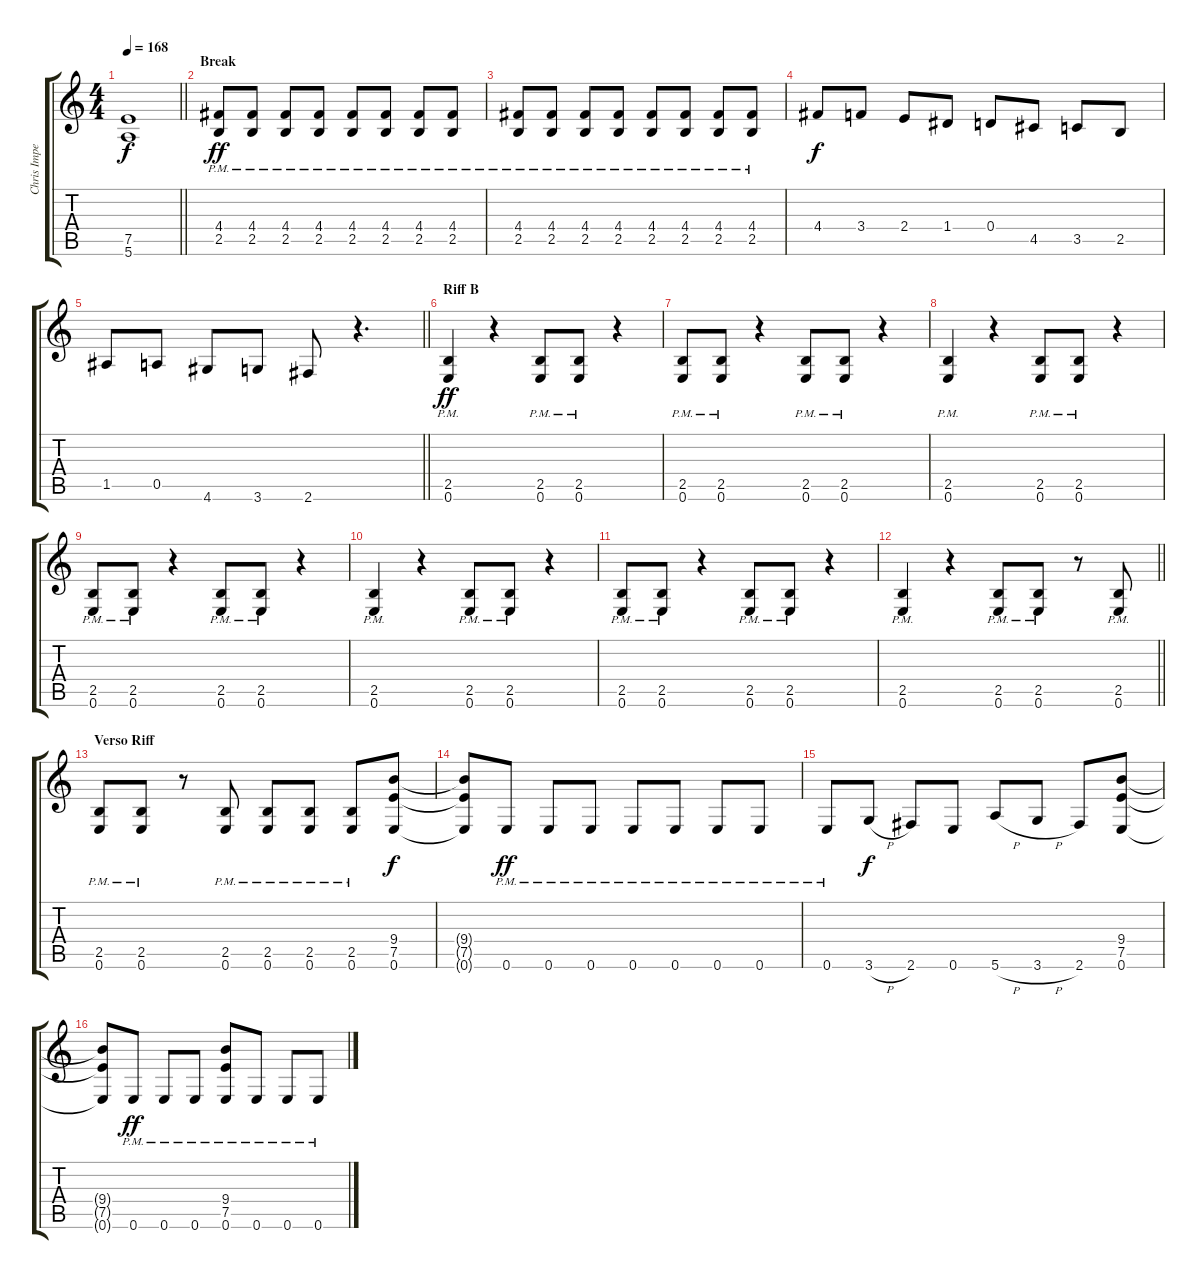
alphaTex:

\track ("Chris Impellitteri" "Chris Impe") {instrument distortionguitar}
\staff {score tabs}
\tuning (E4 B3 G3 D3 A2 E2) {hide}
\ts (4 4)
\tempo 168
\clef g2
\barLineRight lightlight
\ks c
(7.5{t} 5.6{t}).1{dy f} |
\section ("" "Break")
(4.4{pm} 2.5{pm}).8{dy ff} (4.4{pm} 2.5{pm}).8 (4.4{pm} 2.5{pm}).8 (4.4{pm} 2.5{pm}).8 (4.4{pm} 2.5{pm}).8 (4.4{pm} 2.5{pm}).8 (4.4{pm} 2.5{pm}).8 (4.4{pm} 2.5{pm}).8 |
(4.4{pm} 2.5{pm}).8 (4.4{pm} 2.5{pm}).8 (4.4{pm} 2.5{pm}).8 (4.4{pm} 2.5{pm}).8 (4.4{pm} 2.5{pm}).8 (4.4{pm} 2.5{pm}).8 (4.4{pm} 2.5{pm}).8 (4.4{pm} 2.5{pm}).8 |
4.4.8{dy f} 3.4.8 2.4.8 1.4.8 0.4.8 4.5.8 3.5.8 2.5.8 |
\barLineRight lightlight
1.5.8 0.5.8 4.6.8 3.6.8 2.6.8 r.4{d} |
\section ("" "Riff B")
(2.5{pm} 0.6{pm}).4{dy ff} r.4 (2.5{pm} 0.6{pm}).8 (2.5{pm} 0.6{pm}).8 r.4 |
(2.5{pm} 0.6{pm}).8 (2.5{pm} 0.6{pm}).8 r.4 (2.5{pm} 0.6{pm}).8 (2.5{pm} 0.6{pm}).8 r.4 |
(2.5{pm} 0.6{pm}).4 r.4 (2.5{pm} 0.6{pm}).8 (2.5{pm} 0.6{pm}).8 r.4 |
(2.5{pm} 0.6{pm}).8 (2.5{pm} 0.6{pm}).8 r.4 (2.5{pm} 0.6{pm}).8 (2.5{pm} 0.6{pm}).8 r.4 |
(2.5{pm} 0.6{pm}).4 r.4 (2.5{pm} 0.6{pm}).8 (2.5{pm} 0.6{pm}).8 r.4 |
(2.5{pm} 0.6{pm}).8 (2.5{pm} 0.6{pm}).8 r.4 (2.5{pm} 0.6{pm}).8 (2.5{pm} 0.6{pm}).8 r.4 |
\barLineRight lightlight
(2.5{pm} 0.6{pm}).4 r.4 (2.5{pm} 0.6{pm}).8 (2.5{pm} 0.6{pm}).8 r.8 (2.5{pm} 0.6{pm}).8 |
\section ("" "Verso Riff")
(2.5{pm} 0.6{pm}).8 (2.5{pm} 0.6{pm}).8 r.8 (2.5{pm} 0.6{pm}).8 (2.5{pm} 0.6{pm}).8 (2.5{pm} 0.6{pm}).8 (2.5{pm} 0.6{pm}).8 (9.4 7.5 0.6).8{dy f} |
(9.4{t} 7.5{t} 0.6{t}).8 0.6{pm}.8{dy ff} 0.6{pm}.8 0.6{pm}.8 0.6{pm}.8 0.6{pm}.8 0.6{pm}.8 0.6{pm}.8 |
0.6{pm}.8 3.6{h}.8{dy f} 2.6.8 0.6.8 5.6{h}.8 3.6{h}.8 2.6.8 (9.4 7.5 0.6).8 |
(9.4{t} 7.5{t} 0.6{t}).8 0.6{pm}.8{dy ff} 0.6{pm}.8 0.6{pm}.8 (9.4{pm} 7.5{pm} 0.6{pm}).8 0.6{pm}.8 0.6{pm}.8 0.6{pm}.8
